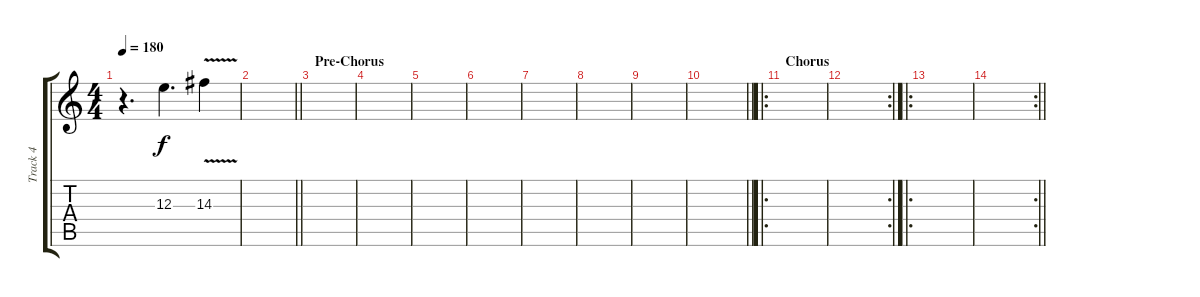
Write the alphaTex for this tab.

\track ("Track 4" "Track 4") {instrument distortionguitar}
\staff {score tabs}
\tuning (Db4 Ab3 E3 B2 Gb2 B1) {hide}
\ts (4 4)
\tempo 180
\clef g2
\ks c
r.4{d dy f} 12.3.4{d} 14.3{v}.4 |
\barLineRight lightlight
|
\section ("" "Pre-Chorus")
|
|
|
|
|
|
|
\barLineRight lightlight
|
\ro
\section ("" "Chorus")
|
\rc 2
|
\ro
|
\rc 2
\barLineRight lightlight
